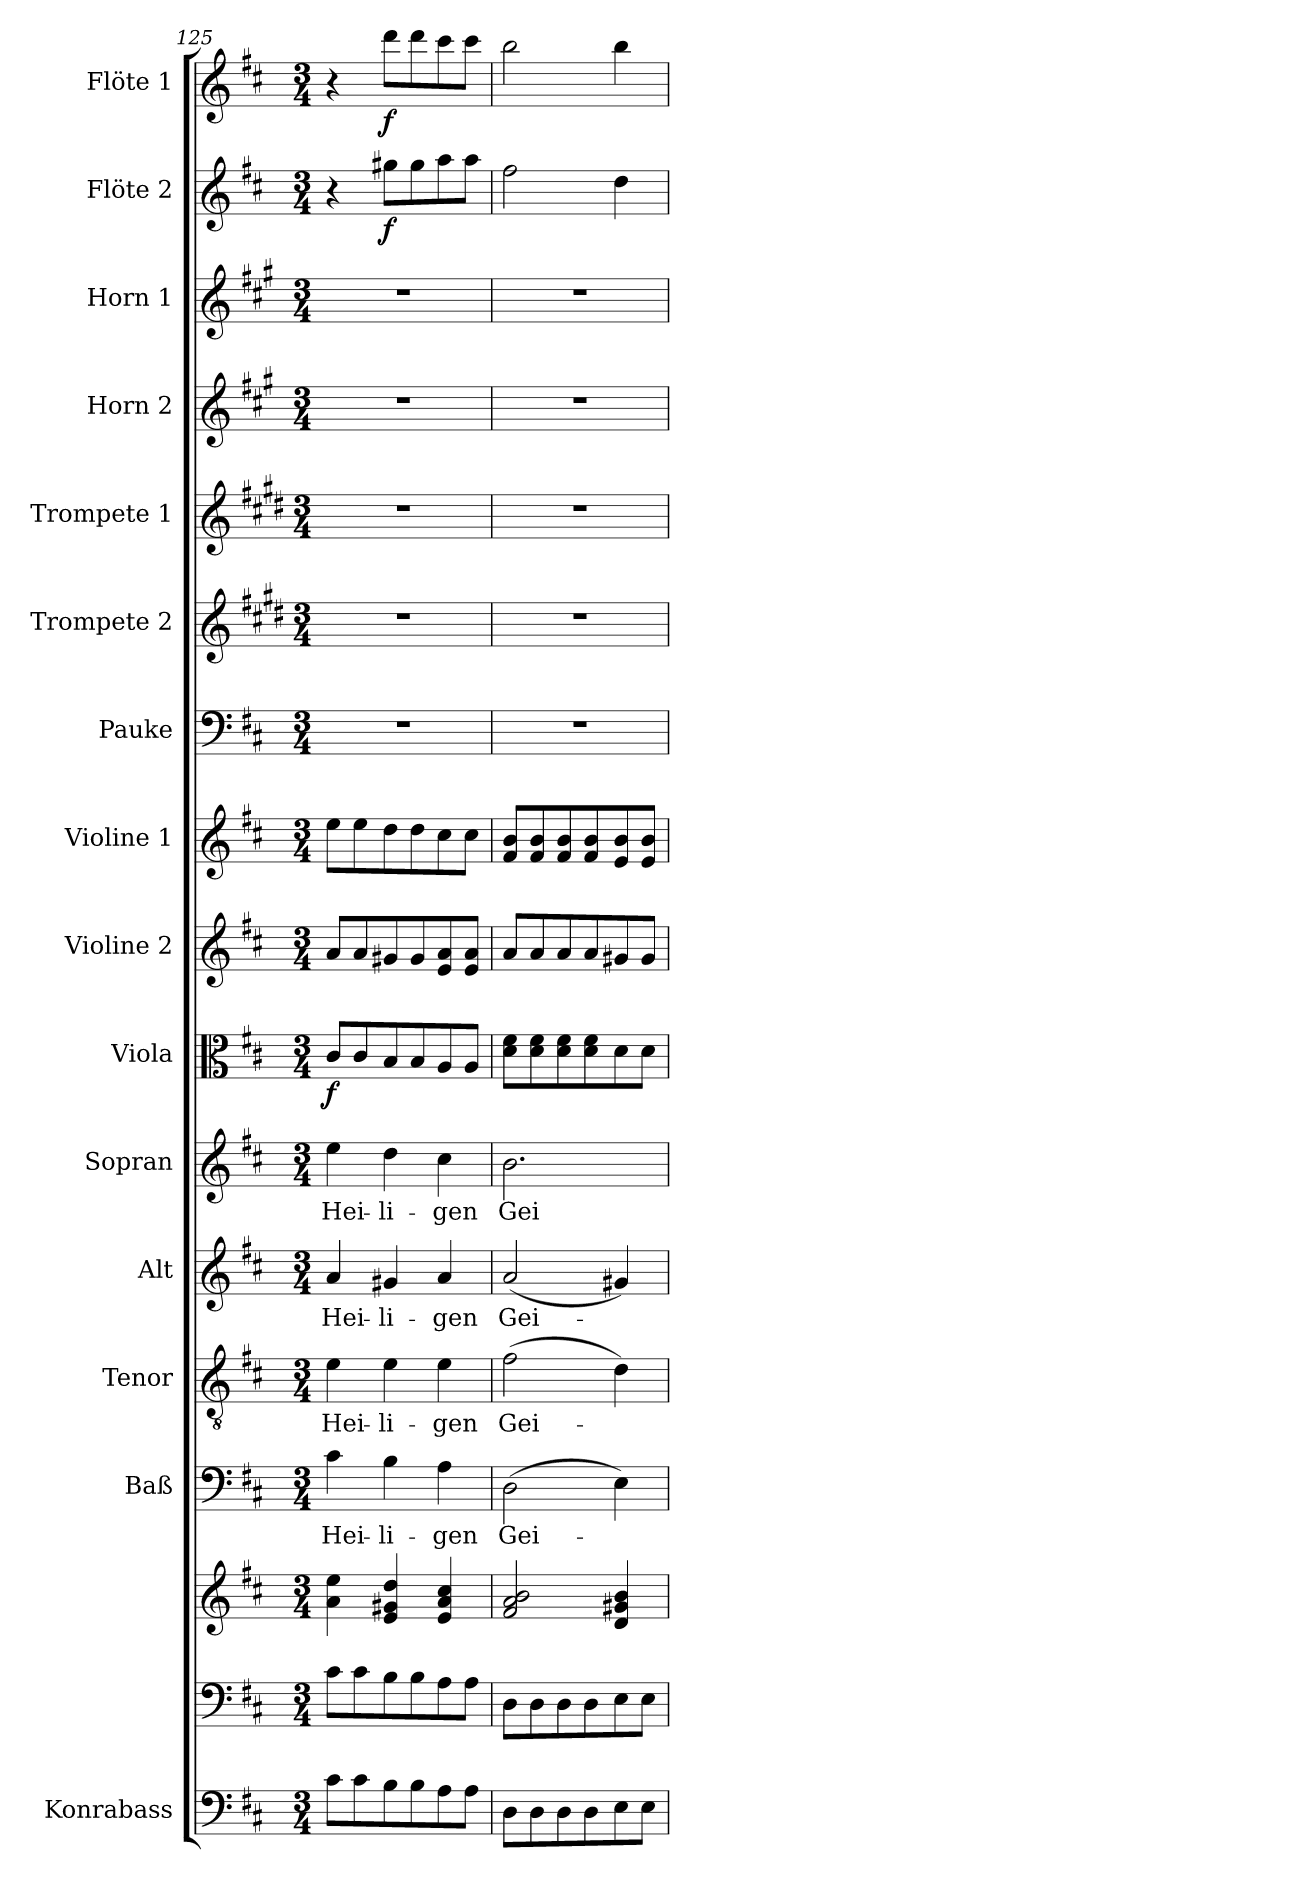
**kern	**kern	**kern	**kern	**text	**kern	**text	**kern	**text	**kern	**text	**kern	**dynam	**kern	**kern	**kern	**kern	**kern	**kern	**kern	**kern	**dynam	**kern	**dynam
*part16	*part15	*part15	*part14	*part14	*part13	*part13	*part12	*part12	*part11	*part11	*part10	*part10	*part9	*part8	*part7	*part6	*part5	*part4	*part3	*part2	*part2	*part1	*part1
*staff17	*staff16	*staff15	*staff14	*staff14	*staff13	*staff13	*staff12	*staff12	*staff11	*staff11	*staff10	*staff10	*staff9	*staff8	*staff7	*staff6	*staff5	*staff4	*staff3	*staff2	*staff2	*staff1	*staff1
*I"Konrabass	*	*	*I"Baß	*	*I"Tenor	*	*I"Alt	*	*I"Sopran	*	*I"Viola	*	*I"Violine 2	*I"Violine 1	*I"Pauke	*I"Trompete 2	*I"Trompete 1	*I"Horn 2	*I"Horn 1	*I"Flöte 2	*	*I"Flöte 1	*
*I'Kb.	*	*	*I'Baß	*	*I'Ten	*	*I'Alt	*	*I'Sop	*	*I'Vla.	*	*I'Vln. 2	*I'Vln. 1	*I'Pk.	*I'Trp. 2	*I'Trp. 1	*I'Hrn. 2	*I'Hrn. 1	*I'Fl. 2	*	*I'Fl. 1	*
*clefF4	*clefF4	*clefG2	*clefF4	*	*clefGv2	*	*clefG2	*	*clefG2	*	*clefC3	*	*clefG2	*clefG2	*clefF4	*clefG2	*clefG2	*clefG2	*clefG2	*clefG2	*	*clefG2	*
*ITrd7c12	*	*	*	*	*	*	*	*	*	*	*	*	*	*	*	*ITrd1c2	*ITrd1c2	*ITrd4c7	*ITrd4c7	*	*	*	*
*k[f#c#]	*k[f#c#]	*k[f#c#]	*k[f#c#]	*	*k[f#c#]	*	*k[f#c#]	*	*k[f#c#]	*	*k[f#c#]	*	*k[f#c#]	*k[f#c#]	*k[f#c#]	*k[f#c#]	*k[f#c#]	*k[f#c#]	*k[f#c#]	*k[f#c#]	*	*k[f#c#]	*
*D:	*D:	*D:	*D:	*	*D:	*	*D:	*	*D:	*	*D:	*	*D:	*D:	*D:	*D:	*D:	*D:	*D:	*D:	*	*D:	*
*M3/4	*M3/4	*M3/4	*M3/4	*	*M3/4	*	*M3/4	*	*M3/4	*	*M3/4	*	*M3/4	*M3/4	*M3/4	*M3/4	*M3/4	*M3/4	*M3/4	*M3/4	*	*M3/4	*
=125	=125	=125	=125	=125	=125	=125	=125	=125	=125	=125	=125	=125	=125	=125	=125	=125	=125	=125	=125	=125	=125	=125	=125
!	!	!	!	!LO:LY:b	!	!LO:LY:b	!	!LO:LY:b	!	!LO:LY:b	!	!LO:DY:b	!	!	!	!	!	!	!	!	!	!	!
8C#\L	8c#\L	4a\ 4ee\	4c#\	Hei-	4e\	Hei-	4a/	Hei-	4ee\	Hei-	8c#/L	f	8a/L	8ee\L	2.r	2.r	2.r	2.r	2.r	4r	.	4r	.
8C#\	8c#\	.	.	.	.	.	.	.	.	.	8c#/	.	8a/	8ee\	.	.	.	.	.	.	.	.	.
!	!	!	!	!LO:LY:b	!	!LO:LY:b	!	!LO:LY:b	!	!LO:LY:b	!	!	!	!	!	!	!	!	!	!	!LO:DY:b	!	!LO:DY:b
8BB\	8B\	4e/ 4g#X/ 4dd/	4B\	-li-	4e\	-li-	4g#X/	-li-	4dd\	-li-	8B/	.	8g#X/	8dd\	.	.	.	.	.	8gg#X\L	f	8ddd\L	f
8BB\	8B\	.	.	.	.	.	.	.	.	.	8B/	.	8g#/	8dd\	.	.	.	.	.	8gg#\	.	8ddd\	.
!	!	!	!	!LO:LY:b	!	!LO:LY:b	!	!LO:LY:b	!	!LO:LY:b	!	!	!	!	!	!	!	!	!	!	!	!	!
8AA\	8A\	4e/ 4a/ 4cc#/	4A\	-gen	4e\	-gen	4a/	-gen	4cc#\	-gen	8A/	.	8e/ 8a/	8cc#\	.	.	.	.	.	8aa\	.	8ccc#\	.
8AA\J	8A\J	.	.	.	.	.	.	.	.	.	8A/J	.	8e/ 8a/J	8cc#\J	.	.	.	.	.	8aa\J	.	8ccc#\J	.
=126	=126	=126	=126	=126	=126	=126	=126	=126	=126	=126	=126	=126	=126	=126	=126	=126	=126	=126	=126	=126	=126	=126	=126
!	!	!	!	!LO:LY:b	!	!LO:LY:b	!	!LO:LY:b	!	!LO:LY:b	!	!	!	!	!	!	!	!	!	!	!	!	!
8DD\L	8D\L	2f#/ 2a/ 2b/	(>2D\	Gei-	(>2f#\	Gei-	(<2a/	Gei-	2.b\	Gei-	8d\ 8f#\L	.	8a/L	8f#/ 8b/L	2.r	2.r	2.r	2.r	2.r	2ff#\	.	2bb\	.
8DD\	8D\	.	.	.	.	.	.	.	.	.	8d\ 8f#\	.	8a/	8f#/ 8b/	.	.	.	.	.	.	.	.	.
8DD\	8D\	.	.	.	.	.	.	.	.	.	8d\ 8f#\	.	8a/	8f#/ 8b/	.	.	.	.	.	.	.	.	.
8DD\	8D\	.	.	.	.	.	.	.	.	.	8d\ 8f#\	.	8a/	8f#/ 8b/	.	.	.	.	.	.	.	.	.
8EE\	8E\	4d/ 4g#X/ 4b/	4E\)	.	4d\)	.	4g#X/)	.	.	.	8d\	.	8g#X/	8e/ 8b/	.	.	.	.	.	4dd\	.	4bb\	.
8EE\J	8E\J	.	.	.	.	.	.	.	.	.	8d\J	.	8g#/J	8e/ 8b/J	.	.	.	.	.	.	.	.	.
=	=	=	=	=	=	=	=	=	=	=	=	=	=	=	=	=	=	=	=	=	=	=	=
*-	*-	*-	*-	*-	*-	*-	*-	*-	*-	*-	*-	*-	*-	*-	*-	*-	*-	*-	*-	*-	*-	*-	*-
